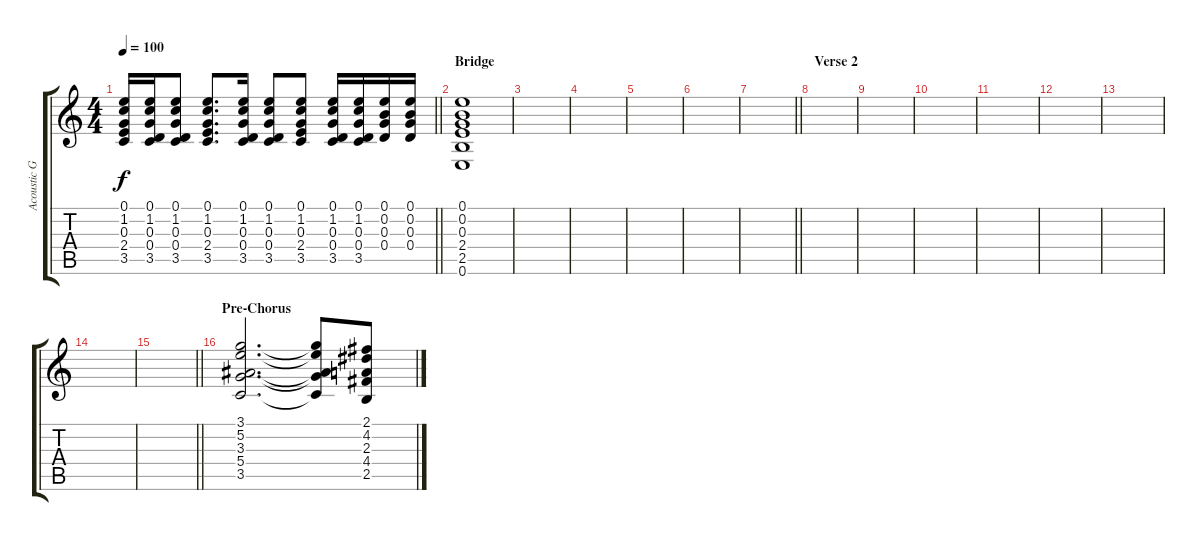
\track ("Acoustic Guitar" "Acoustic G") {instrument acousticguitarsteel}
\staff {score tabs}
\tuning (E4 B3 G3 D3 A2 E2) {hide}
\ts (4 4)
\tempo 100
\clef g2
\barLineRight lightlight
\ks c
(0.1{t} 1.2{t} 0.3{t} 2.4{t} 3.5{t}).16{dy f} (0.1 1.2 0.3 0.4 3.5).16 (0.1 1.2 0.3 0.4 3.5).8 (0.1 1.2 0.3 2.4 3.5).8{d} (0.1 1.2 0.3 0.4 3.5).16 (0.1 1.2 0.3 0.4 3.5).8 (0.1 1.2 0.3 2.4 3.5).8 (0.1 1.2 0.3 0.4 3.5).16 (0.1 1.2 0.3 0.4 3.5).16 (0.1 0.2 0.3 0.4).16 (0.1 0.2 0.3 0.4).16 |
\section ("" "Bridge")
(0.1 0.2 0.3 2.4 2.5 0.6).1 |
|
|
|
|
\barLineRight lightlight
|
\section ("" "Verse 2")
|
|
|
|
|
|
|
\barLineRight lightlight
|
\section ("" "Pre-Chorus")
(3.1 5.2 3.3 5.4 3.5).2{d} (3.1{t} 5.2{t} 3.3{t} 5.4{t} 3.5{t}).8 (2.1 4.2 2.3 4.4 2.5).8
